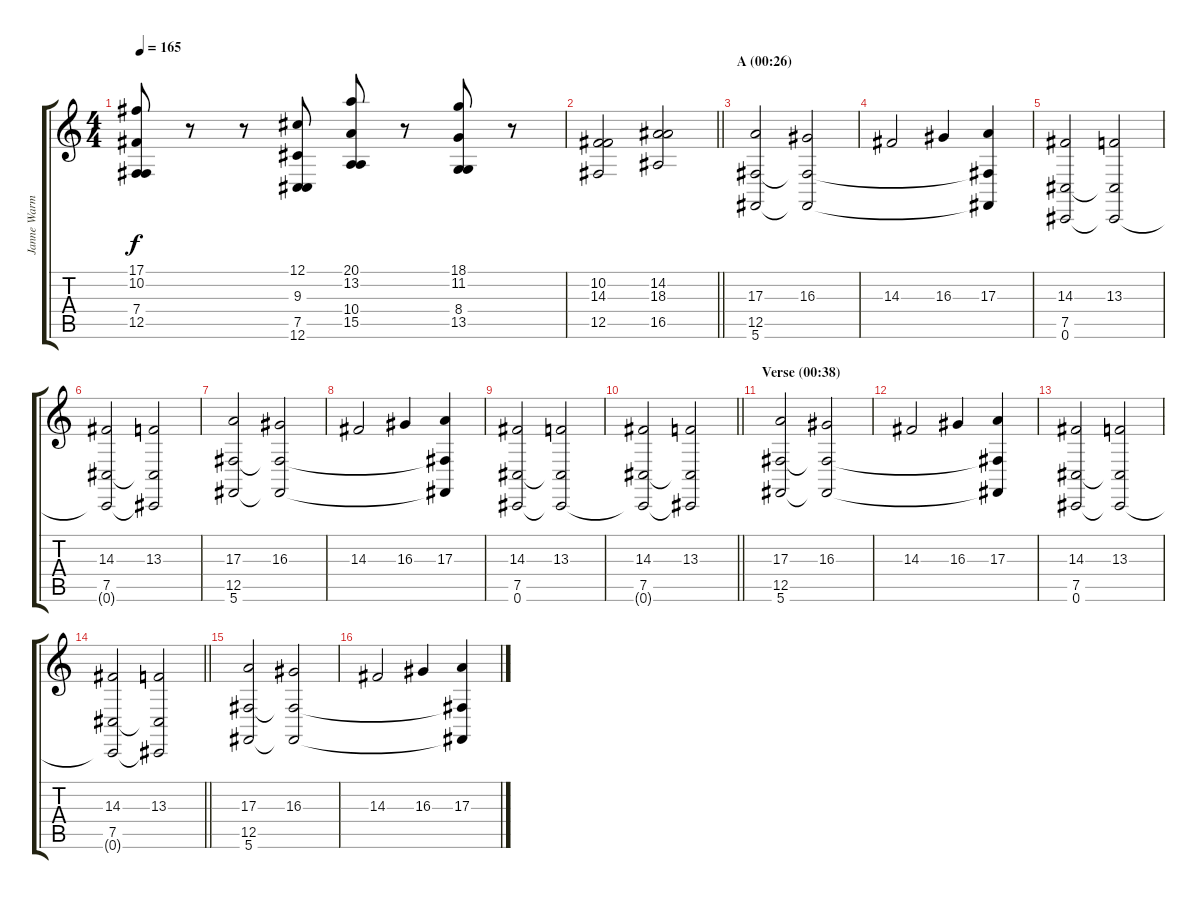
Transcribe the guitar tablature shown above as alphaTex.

\track ("Janne Warman" "Janne Warm") {instrument stringensemble1}
\staff {score tabs}
\tuning (Db4 Ab3 E3 B2 Gb2 Db2) {hide}
\ts (4 4)
\tempo 165
\clef g2
\ks c
(17.1 10.2 7.4 12.5).8{dy f instrument orchestrahit} r.8 r.8 (12.1 9.3 7.5 12.6).8 (20.1 13.2 10.4 15.5).8 r.8 (18.1 11.2 8.4 13.5).8 r.8 |
\barLineRight lightlight
(10.2 14.3 12.5).2{instrument stringensemble1} (14.2 18.3 16.5).2 |
\section ("" "A (00:26)")
(17.3 12.5 5.6).2 (16.3 12.5{t} 5.6{t}).2 |
14.3.2 16.3.4 (17.3 12.5{t} 5.6{t}).4 |
(14.3 7.5 0.6).2 (13.3 7.5{t} 0.6{t}).2 |
(14.3 7.5 0.6{t}).2 (13.3 7.5{t} 0.6{t}).2 |
(17.3 12.5 5.6).2 (16.3 12.5{t} 5.6{t}).2 |
14.3.2 16.3.4 (17.3 12.5{t} 5.6{t}).4 |
(14.3 7.5 0.6).2 (13.3 7.5{t} 0.6{t}).2 |
\barLineRight lightlight
(14.3 7.5 0.6{t}).2 (13.3 7.5{t} 0.6{t}).2 |
\section ("" "Verse (00:38)")
(17.3 12.5 5.6).2 (16.3 12.5{t} 5.6{t}).2 |
14.3.2 16.3.4 (17.3 12.5{t} 5.6{t}).4 |
(14.3 7.5 0.6).2 (13.3 7.5{t} 0.6{t}).2 |
\barLineRight lightlight
(14.3 7.5 0.6{t}).2 (13.3 7.5{t} 0.6{t}).2 |
(17.3 12.5 5.6).2 (16.3 12.5{t} 5.6{t}).2 |
14.3.2 16.3.4 (17.3 12.5{t} 5.6{t}).4
